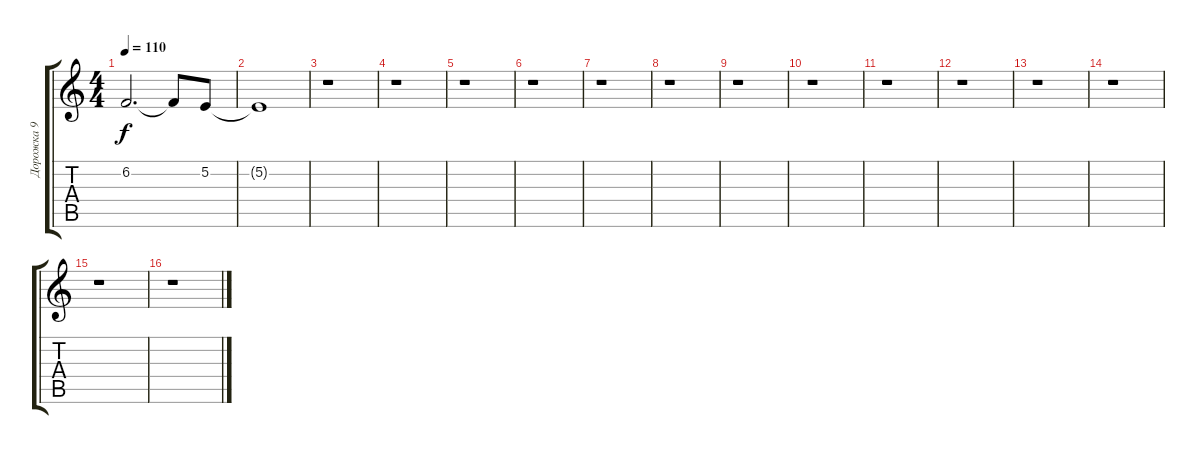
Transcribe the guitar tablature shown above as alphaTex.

\track ("Дорожка 9" "Дорожка 9") {instrument trombone}
\staff {score tabs}
\tuning (E4 B3 G3 D3 A2 E2) {hide}
\ts (4 4)
\tempo 110
\clef g2
\ks c
6.2.2{d dy f} 6.2{t}.8 5.2.8 |
5.2{t}.1 |
r.1 |
r.1 |
r.1 |
r.1 |
r.1 |
r.1 |
r.1 |
r.1 |
r.1 |
r.1 |
r.1 |
r.1 |
r.1 |
r.1
